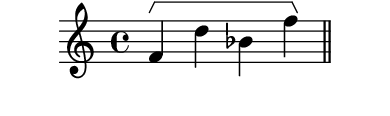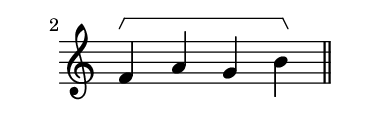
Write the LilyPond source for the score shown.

\version "2.10.33"

\include "../config/lib.ly"

\score {
  \new Staff {
    \time 4/4
    \relative c' {
      \bracketUp
      \override TextScript #'extra-offset = #'( 0 . 2 )
      f\startGroup^\markup{m1} d' bes f'\stopGroup
      \bar "||"
      f,\startGroup^\markup{m2} a g b\stopGroup
      \bar "||"
    }
  }
  \layout {
    \context {
      \Staff \consists "Horizontal_bracket_engraver"
    }
  }
}
\paper {
  paper-width = 6.6\cm
  paper-height = 2.3\cm
  line-width = 7.5\cm
  top-margin = -.5\cm
  left-margin = -1.2\cm
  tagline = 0
  indent = 0
}
